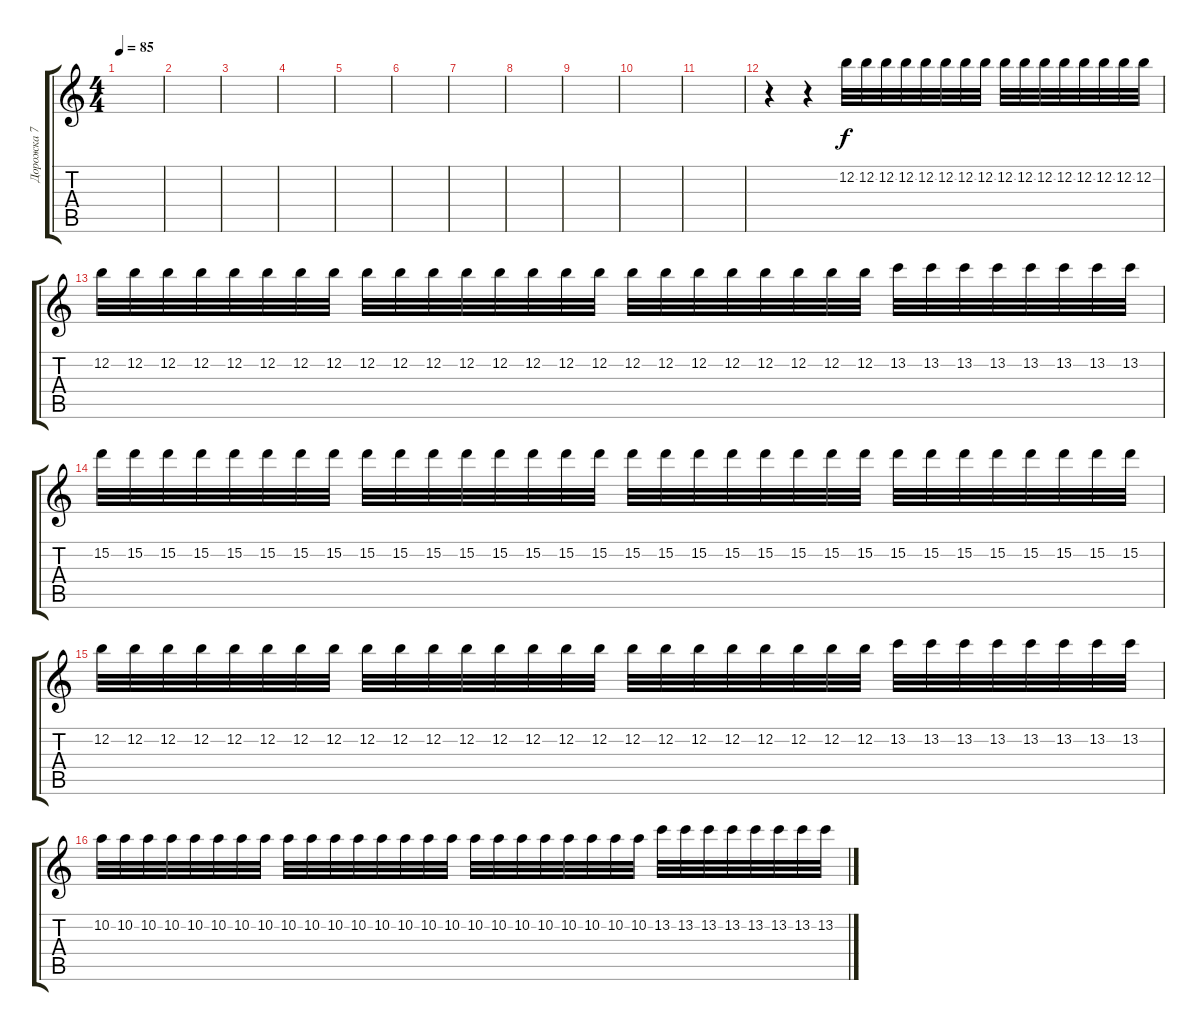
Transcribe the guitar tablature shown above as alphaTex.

\track ("Дорожка 7" "Дорожка 7") {instrument distortionguitar}
\staff {score tabs}
\tuning (E4 B3 G3 D3 A2 E2) {hide}
\ts (4 4)
\tempo 85
\clef g2
\ks c
|
|
|
|
|
|
|
|
|
|
|
r.4 r.4 12.2.32 12.2.32 12.2.32 12.2.32 12.2.32 12.2.32 12.2.32 12.2.32 12.2.32 12.2.32 12.2.32 12.2.32 12.2.32 12.2.32 12.2.32 12.2.32 |
12.2.32 12.2.32 12.2.32 12.2.32 12.2.32 12.2.32 12.2.32 12.2.32 12.2.32 12.2.32 12.2.32 12.2.32 12.2.32 12.2.32 12.2.32 12.2.32 12.2.32 12.2.32 12.2.32 12.2.32 12.2.32 12.2.32 12.2.32 12.2.32 13.2.32 13.2.32 13.2.32 13.2.32 13.2.32 13.2.32 13.2.32 13.2.32 |
15.2.32 15.2.32 15.2.32 15.2.32 15.2.32 15.2.32 15.2.32 15.2.32 15.2.32 15.2.32 15.2.32 15.2.32 15.2.32 15.2.32 15.2.32 15.2.32 15.2.32 15.2.32 15.2.32 15.2.32 15.2.32 15.2.32 15.2.32 15.2.32 15.2.32 15.2.32 15.2.32 15.2.32 15.2.32 15.2.32 15.2.32 15.2.32 |
12.2.32 12.2.32 12.2.32 12.2.32 12.2.32 12.2.32 12.2.32 12.2.32 12.2.32 12.2.32 12.2.32 12.2.32 12.2.32 12.2.32 12.2.32 12.2.32 12.2.32 12.2.32 12.2.32 12.2.32 12.2.32 12.2.32 12.2.32 12.2.32 13.2.32 13.2.32 13.2.32 13.2.32 13.2.32 13.2.32 13.2.32 13.2.32 |
10.2.32 10.2.32 10.2.32 10.2.32 10.2.32 10.2.32 10.2.32 10.2.32 10.2.32 10.2.32 10.2.32 10.2.32 10.2.32 10.2.32 10.2.32 10.2.32 10.2.32 10.2.32 10.2.32 10.2.32 10.2.32 10.2.32 10.2.32 10.2.32 13.2.32 13.2.32 13.2.32 13.2.32 13.2.32 13.2.32 13.2.32 13.2.32
